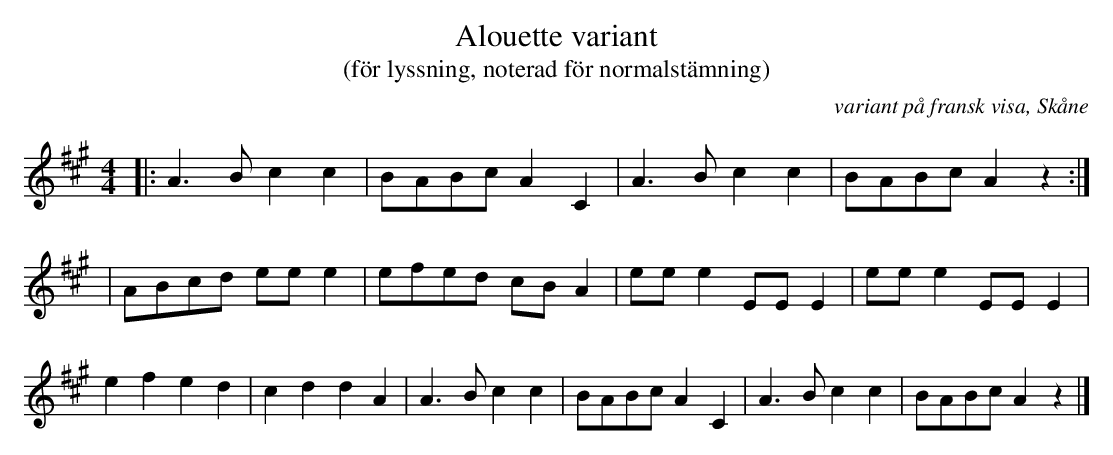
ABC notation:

X:1
T:Alouette variant
T:(för lyssning, noterad för normalstämning)
O:variant på fransk visa, Skåne
M:4/4
L:1/4
Q:100
K:A
|: A>B cc | B/A/B/c/ AC | A>B cc | B/A/B/c/ Az :|
| A/B/c/d/ e/e/e | e/f/e/d/ c/B/A | e/e/e E/E/E | e/e/e E/E/E |
ef ed | cd dA | A>B cc | B/A/B/c/ AC | A>B cc | B/A/B/c/ Az |]
